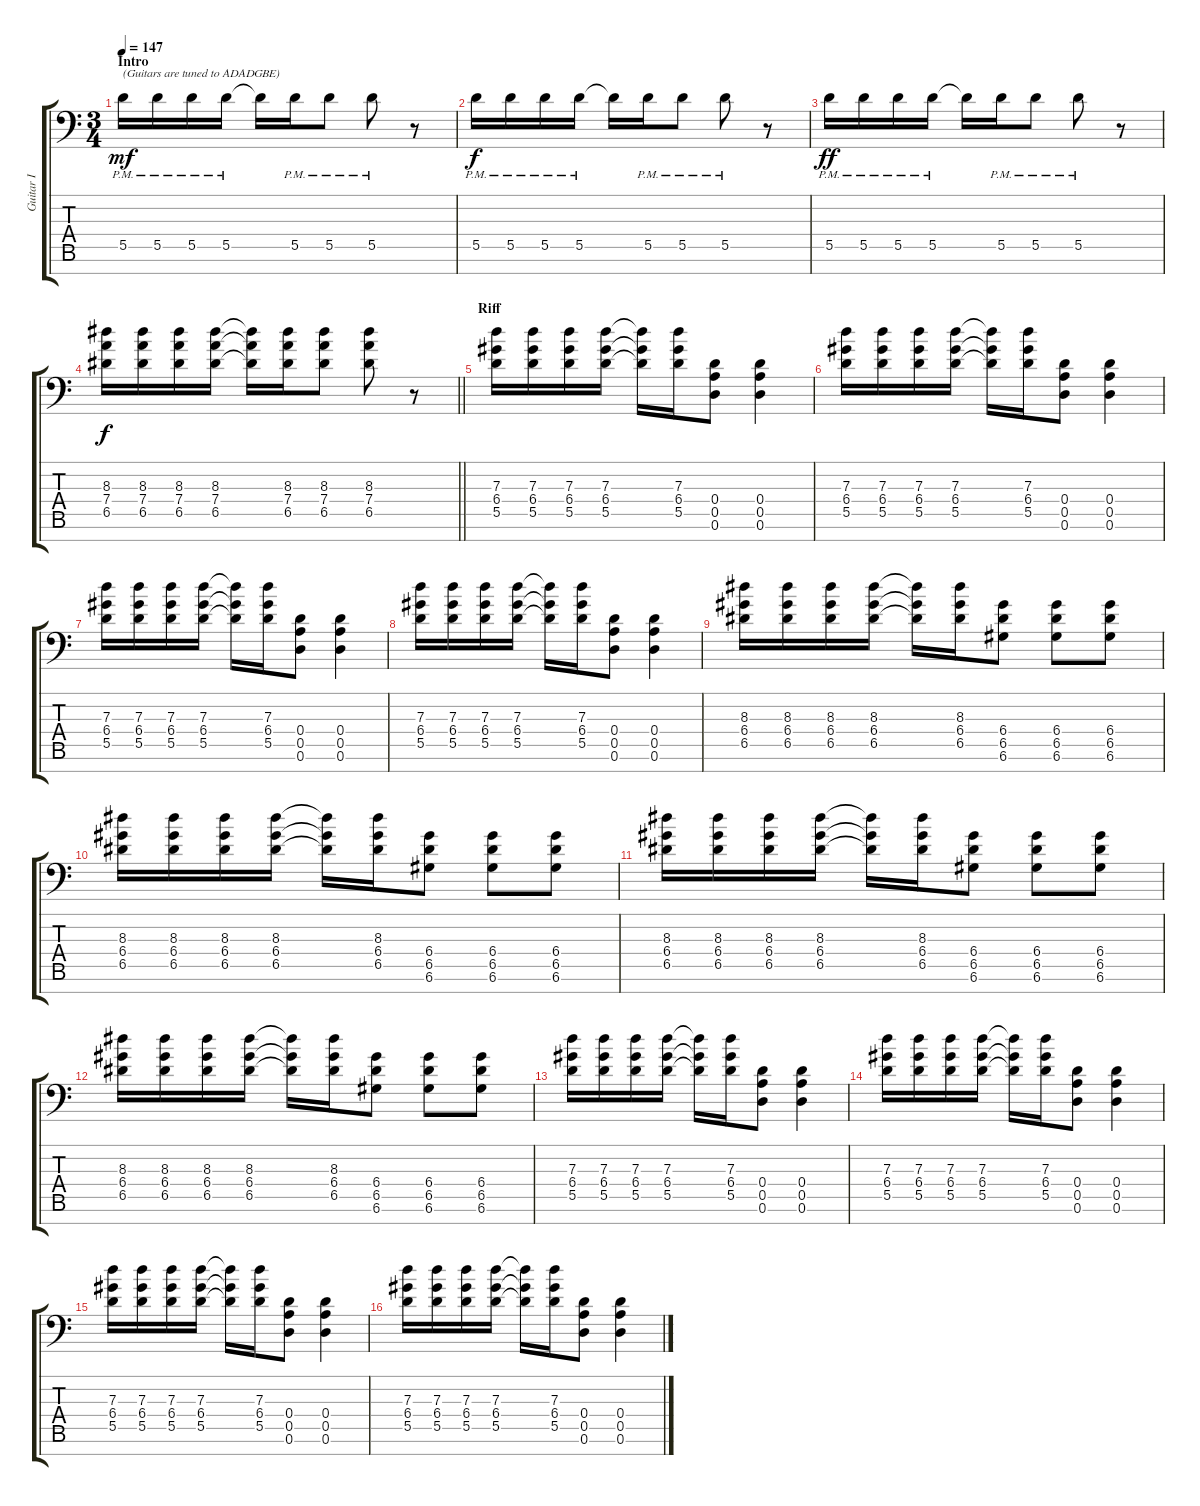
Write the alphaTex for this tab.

\track ("Guitar I" "Guitar I") {instrument distortionguitar}
\staff {score tabs}
\tuning (E4 B3 G3 D3 A2 D2 A1) {hide}
\ts (3 4)
\section ("" "Intro")
\tempo 147
\clef f4
\ks c
5.5{pm}.16{txt "(Guitars are tuned to ADADGBE)" dy mf instrument distortionguitar} 5.5{pm}.16 5.5{pm}.16 5.5{pm}.16 5.5{t}.16 5.5{pm}.16 5.5{pm}.8 5.5{pm}.8 r.8 |
5.5{pm}.16{dy f} 5.5{pm}.16 5.5{pm}.16 5.5{pm}.16 5.5{t}.16 5.5{pm}.16 5.5{pm}.8 5.5{pm}.8 r.8 |
5.5{pm}.16{dy ff} 5.5{pm}.16 5.5{pm}.16 5.5{pm}.16 5.5{t}.16 5.5{pm}.16 5.5{pm}.8 5.5{pm}.8 r.8 |
\barLineRight lightlight
(8.3 7.4 6.5).16{dy f} (8.3 7.4 6.5).16 (8.3 7.4 6.5).16 (8.3 7.4 6.5).16 (8.3{t} 7.4{t} 6.5{t}).16 (8.3 7.4 6.5).16 (8.3 7.4 6.5).8 (8.3 7.4 6.5).8 r.8 |
\section ("" "Riff")
(7.3 6.4 5.5).16 (7.3 6.4 5.5).16 (7.3 6.4 5.5).16 (7.3 6.4 5.5).16 (7.3{t} 6.4{t} 5.5{t}).16 (7.3 6.4 5.5).16 (0.4 0.5 0.6).8 (0.4 0.5 0.6).4 |
(7.3 6.4 5.5).16 (7.3 6.4 5.5).16 (7.3 6.4 5.5).16 (7.3 6.4 5.5).16 (7.3{t} 6.4{t} 5.5{t}).16 (7.3 6.4 5.5).16 (0.4 0.5 0.6).8 (0.4 0.5 0.6).4 |
(7.3 6.4 5.5).16 (7.3 6.4 5.5).16 (7.3 6.4 5.5).16 (7.3 6.4 5.5).16 (7.3{t} 6.4{t} 5.5{t}).16 (7.3 6.4 5.5).16 (0.4 0.5 0.6).8 (0.4 0.5 0.6).4 |
(7.3 6.4 5.5).16 (7.3 6.4 5.5).16 (7.3 6.4 5.5).16 (7.3 6.4 5.5).16 (7.3{t} 6.4{t} 5.5{t}).16 (7.3 6.4 5.5).16 (0.4 0.5 0.6).8 (0.4 0.5 0.6).4 |
(8.3 6.4 6.5).16 (8.3 6.4 6.5).16 (8.3 6.4 6.5).16 (8.3 6.4 6.5).16 (8.3{t} 6.4{t} 6.5{t}).16 (8.3 6.4 6.5).16 (6.4 6.5 6.6).8 (6.4 6.5 6.6).8 (6.4 6.5 6.6).8 |
(8.3 6.4 6.5).16 (8.3 6.4 6.5).16 (8.3 6.4 6.5).16 (8.3 6.4 6.5).16 (8.3{t} 6.4{t} 6.5{t}).16 (8.3 6.4 6.5).16 (6.4 6.5 6.6).8 (6.4 6.5 6.6).8 (6.4 6.5 6.6).8 |
(8.3 6.4 6.5).16 (8.3 6.4 6.5).16 (8.3 6.4 6.5).16 (8.3 6.4 6.5).16 (8.3{t} 6.4{t} 6.5{t}).16 (8.3 6.4 6.5).16 (6.4 6.5 6.6).8 (6.4 6.5 6.6).8 (6.4 6.5 6.6).8 |
(8.3 6.4 6.5).16 (8.3 6.4 6.5).16 (8.3 6.4 6.5).16 (8.3 6.4 6.5).16 (8.3{t} 6.4{t} 6.5{t}).16 (8.3 6.4 6.5).16 (6.4 6.5 6.6).8 (6.4 6.5 6.6).8 (6.4 6.5 6.6).8 |
(7.3 6.4 5.5).16 (7.3 6.4 5.5).16 (7.3 6.4 5.5).16 (7.3 6.4 5.5).16 (7.3{t} 6.4{t} 5.5{t}).16 (7.3 6.4 5.5).16 (0.4 0.5 0.6).8 (0.4 0.5 0.6).4 |
(7.3 6.4 5.5).16 (7.3 6.4 5.5).16 (7.3 6.4 5.5).16 (7.3 6.4 5.5).16 (7.3{t} 6.4{t} 5.5{t}).16 (7.3 6.4 5.5).16 (0.4 0.5 0.6).8 (0.4 0.5 0.6).4 |
(7.3 6.4 5.5).16 (7.3 6.4 5.5).16 (7.3 6.4 5.5).16 (7.3 6.4 5.5).16 (7.3{t} 6.4{t} 5.5{t}).16 (7.3 6.4 5.5).16 (0.4 0.5 0.6).8 (0.4 0.5 0.6).4 |
(7.3 6.4 5.5).16 (7.3 6.4 5.5).16 (7.3 6.4 5.5).16 (7.3 6.4 5.5).16 (7.3{t} 6.4{t} 5.5{t}).16 (7.3 6.4 5.5).16 (0.4 0.5 0.6).8 (0.4 0.5 0.6).4
